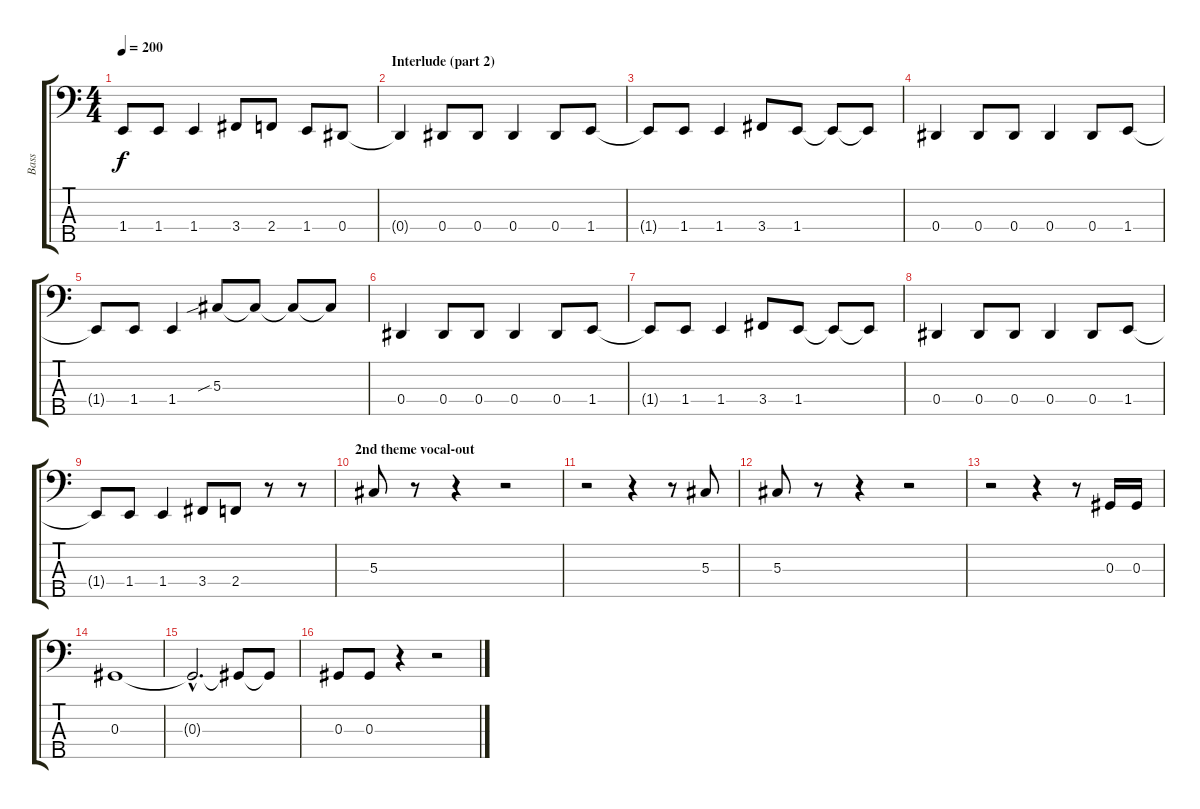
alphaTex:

\track ("Bass" "Bass") {instrument electricbassfinger}
\staff {score tabs}
\tuning (Gb2 Db2 Ab1 Eb1 Bb0) {hide}
\ts (4 4)
\tempo 200
\clef f4
\ks c
1.4{t}.8{dy f} 1.4.8 1.4.4 3.4.8 2.4.8 1.4.8 0.4.8 |
\section ("" "Interlude (part 2)")
0.4{t}.4 0.4.8 0.4.8 0.4.4 0.4.8 1.4.8 |
1.4{t}.8 1.4.8 1.4.4 3.4.8 1.4.8 1.4{t}.8 1.4{t}.8 |
0.4.4 0.4.8 0.4.8 0.4.4 0.4.8 1.4.8 |
1.4{t}.8 1.4.8 1.4.4 5.3{sib}.8 5.3{t}.8 5.3{t}.8 5.3{t}.8 |
0.4.4 0.4.8 0.4.8 0.4.4 0.4.8 1.4.8 |
1.4{t}.8 1.4.8 1.4.4 3.4.8 1.4.8 1.4{t}.8 1.4{t}.8 |
0.4.4 0.4.8 0.4.8 0.4.4 0.4.8 1.4.8 |
1.4{t}.8 1.4.8 1.4.4 3.4.8 2.4.8 r.8 r.8 |
\section ("" "2nd theme vocal-out")
5.3.8 r.8 r.4 r.2 |
r.2 r.4 r.8 5.3.8 |
5.3.8 r.8 r.4 r.2 |
r.2 r.4 r.8 0.3.16 0.3.16 |
0.3.1 |
0.3{hac t}.2{d} 0.3{t}.8 0.3{t}.8 |
0.3.8 0.3.8 r.4 r.2
